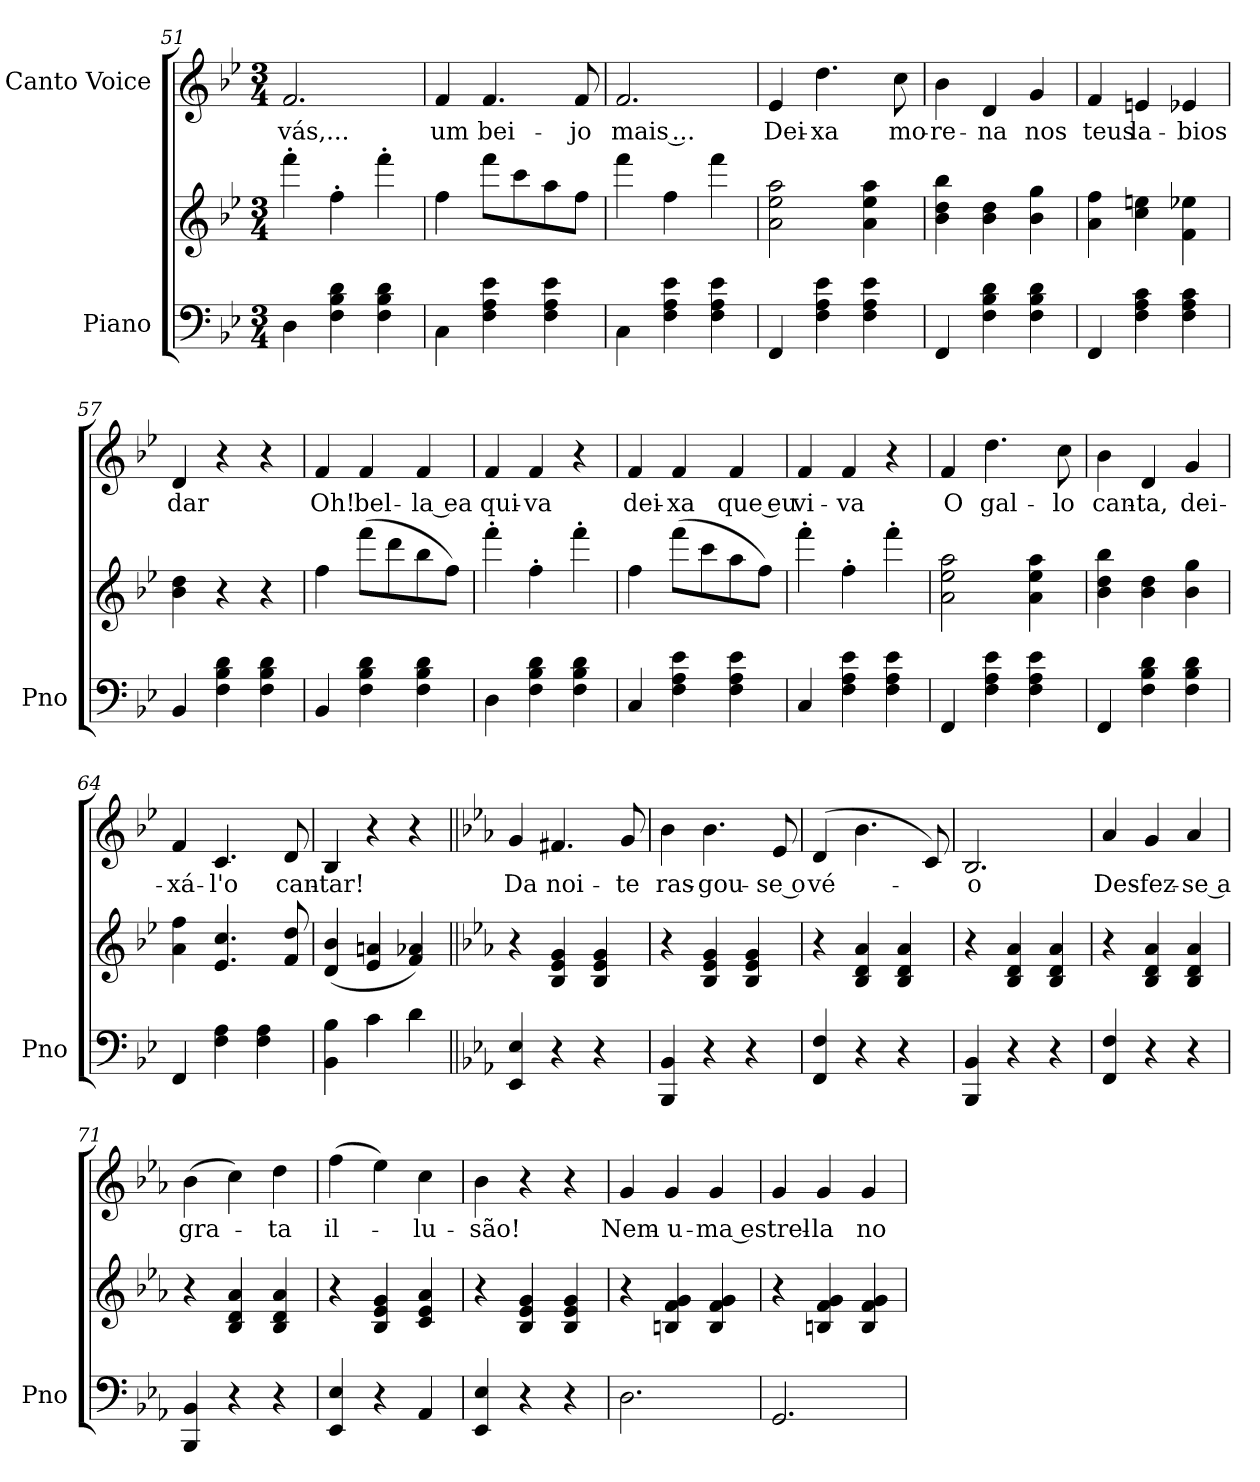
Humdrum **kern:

**kern	**kern	**kern	**text
*part2	*part2	*part1	*part1
*staff3	*staff2	*staff1	*staff1
*I"Piano	*	*I"Canto Voice	*
*I'Pno	*	*	*
*clefF4	*clefG2	*clefG2	*
*k[b-e-]	*k[b-e-]	*k[b-e-]	*
*M3/4	*M3/4	*M3/4	*
=51	=51	=51	=51
4D\	4fff'\	2.f/	vás,...
4F\ 4B-\ 4d\	4ff'\	.	.
4F\ 4B-\ 4d\	4fff'\	.	.
=52	=52	=52	=52
4C\	4ff\	4f/	um
4F\ 4A\ 4e-\	8fff\L	4.f/	bei-
.	8ccc\	.	.
4F\ 4A\ 4e-\	8aa\	.	.
.	8ff\J	8f/	-jo
=53	=53	=53	=53
4C\	4fff\	2.f/	mais ...
4F\ 4A\ 4e-\	4ff\	.	.
4F\ 4A\ 4e-\	4fff\	.	.
=54	=54	=54	=54
4FF/	2a\ 2ee-\ 2aa\	4e-/	Dei-
4F\ 4A\ 4e-\	.	4.dd\	-xa
4F\ 4A\ 4e-\	4a\ 4ee-\ 4aa\	.	.
.	.	8cc\	mo-
=55	=55	=55	=55
4FF/	4b-\ 4dd\ 4bb-\	4b-\	-re-
4F\ 4B-\ 4d\	4b-\ 4dd\	4d/	-na
4F\ 4B-\ 4d\	4b-\ 4gg\	4g/	nos
=56	=56	=56	=56
4FF/	4a\ 4ff\	4f/	teus
4F\ 4A\ 4c\	4cc\ 4een\	4en/	la-
4F\ 4A\ 4c\	4f\ 4ee-X\	4e-X/	-bios
=57	=57	=57	=57
4BB-/	4b-\ 4dd\	4d/	dar
4F\ 4B-\ 4d\	4r	4r	.
4F\ 4B-\ 4d\	4r	4r	.
=58	=58	=58	=58
4BB-/	4ff\	4f/	Oh!
4F\ 4B-\ 4d\	(8fff\L	4f/	bel-
.	8ddd\	.	.
4F\ 4B-\ 4d\	8bb-\	4f/	la ea
.	8ff\J)	.	.
=59	=59	=59	=59
4D\	4fff'\	4f/	-qui-
4F\ 4B-\ 4d\	4ff'\	4f/	-va
4F\ 4B-\ 4d\	4fff'\	4r	.
=60	=60	=60	=60
4C/	4ff\	4f/	dei-
4F\ 4A\ 4e-\	(8fff\L	4f/	-xa
.	8ccc\	.	.
4F\ 4A\ 4e-\	8aa\	4f/	que eu
.	8ff\J)	.	.
=61	=61	=61	=61
4C/	4fff'\	4f/	vi-
4F\ 4A\ 4e-\	4ff'\	4f/	-va
4F\ 4A\ 4e-\	4fff'\	4r	.
=62	=62	=62	=62
4FF/	2a\ 2ee-\ 2aa\	4f/	O
4F\ 4A\ 4e-\	.	4.dd\	gal-
4F\ 4A\ 4e-\	4a\ 4ee-\ 4aa\	.	.
.	.	8cc\	-lo
=63	=63	=63	=63
4FF/	4b-\ 4dd\ 4bb-\	4b-\	can-
4F\ 4B-\ 4d\	4b-\ 4dd\	4d/	-ta,
4F\ 4B-\ 4d\	4b-\ 4gg\	4g/	dei-
=64	=64	=64	=64
4FF/	4a\ 4ff\	4f/	-xá-
4F\ 4A\	4.e-/ 4.cc/	4.c/	-l'o
4F\ 4A\	.	.	.
.	8f/ 8dd/	8d/	can-
=65	=65	=65	=65
4BB-\ 4B-\	(4d/ 4b-/	4B-/	-tar!
4c\	4e-/ 4an/	4r	.
4d\	4f/ 4a-X/)	4r	.
=66||	=66||	=66||	=66||
*k[b-e-a-]	*k[b-e-a-]	*k[b-e-a-]	*
4EE-/ 4E-/	4r	4g/	Da
4r	4B-/ 4e-/ 4g/	4.f#X/	noi-
4r	4B-/ 4e-/ 4g/	.	.
.	.	8g/	-te
=67	=67	=67	=67
4BBB-/ 4BB-/	4r	4b-\	ras-
4r	4B-/ 4e-/ 4g/	4.b-\	-gou-
4r	4B-/ 4e-/ 4g/	.	.
.	.	8e-/	se o
=68	=68	=68	=68
4FF/ 4F/	4r	(<4d/	vé-
4r	4B-/ 4d/ 4a-/	4.b-\	.
4r	4B-/ 4d/ 4a-/	.	.
.	.	8c/)	.
=69	=69	=69	=69
4BBB-/ 4BB-/	4r	2.B-/	-o
4r	4B-/ 4d/ 4a-/	.	.
4r	4B-/ 4d/ 4a-/	.	.
=70	=70	=70	=70
4FF/ 4F/	4r	4a-/	Des-
4r	4B-/ 4d/ 4a-/	4g/	-fez-
4r	4B-/ 4d/ 4a-/	4a-/	se a
=71	=71	=71	=71
4BBB-/ 4BB-/	4r	(4b-\	gra-
4r	4B-/ 4d/ 4a-/	4cc\)	.
4r	4B-/ 4d/ 4a-/	4dd\	-ta
=72	=72	=72	=72
4EE-/ 4E-/	4r	(4ff\	il-
4r	4B-/ 4e-/ 4g/	4ee-\)	.
4AA-/	4c/ 4e-/ 4a-/	4cc\	-lu-
=73	=73	=73	=73
4EE-/ 4E-/	4r	4b-\	-são!
4r	4B-/ 4e-/ 4g/	4r	.
4r	4B-/ 4e-/ 4g/	4r	.
=74	=74	=74	=74
2.D\	4r	4g/	Nem-
.	4Bn/ 4f/ 4g/	4g/	-u-
.	4B/ 4f/ 4g/	4g/	ma es
=75	=75	=75	=75
2.GG/	4r	4g/	-trel-
.	4Bn/ 4f/ 4g/	4g/	-la
.	4B/ 4f/ 4g/	4g/	no
=	=	=	=
*-	*-	*-	*-
